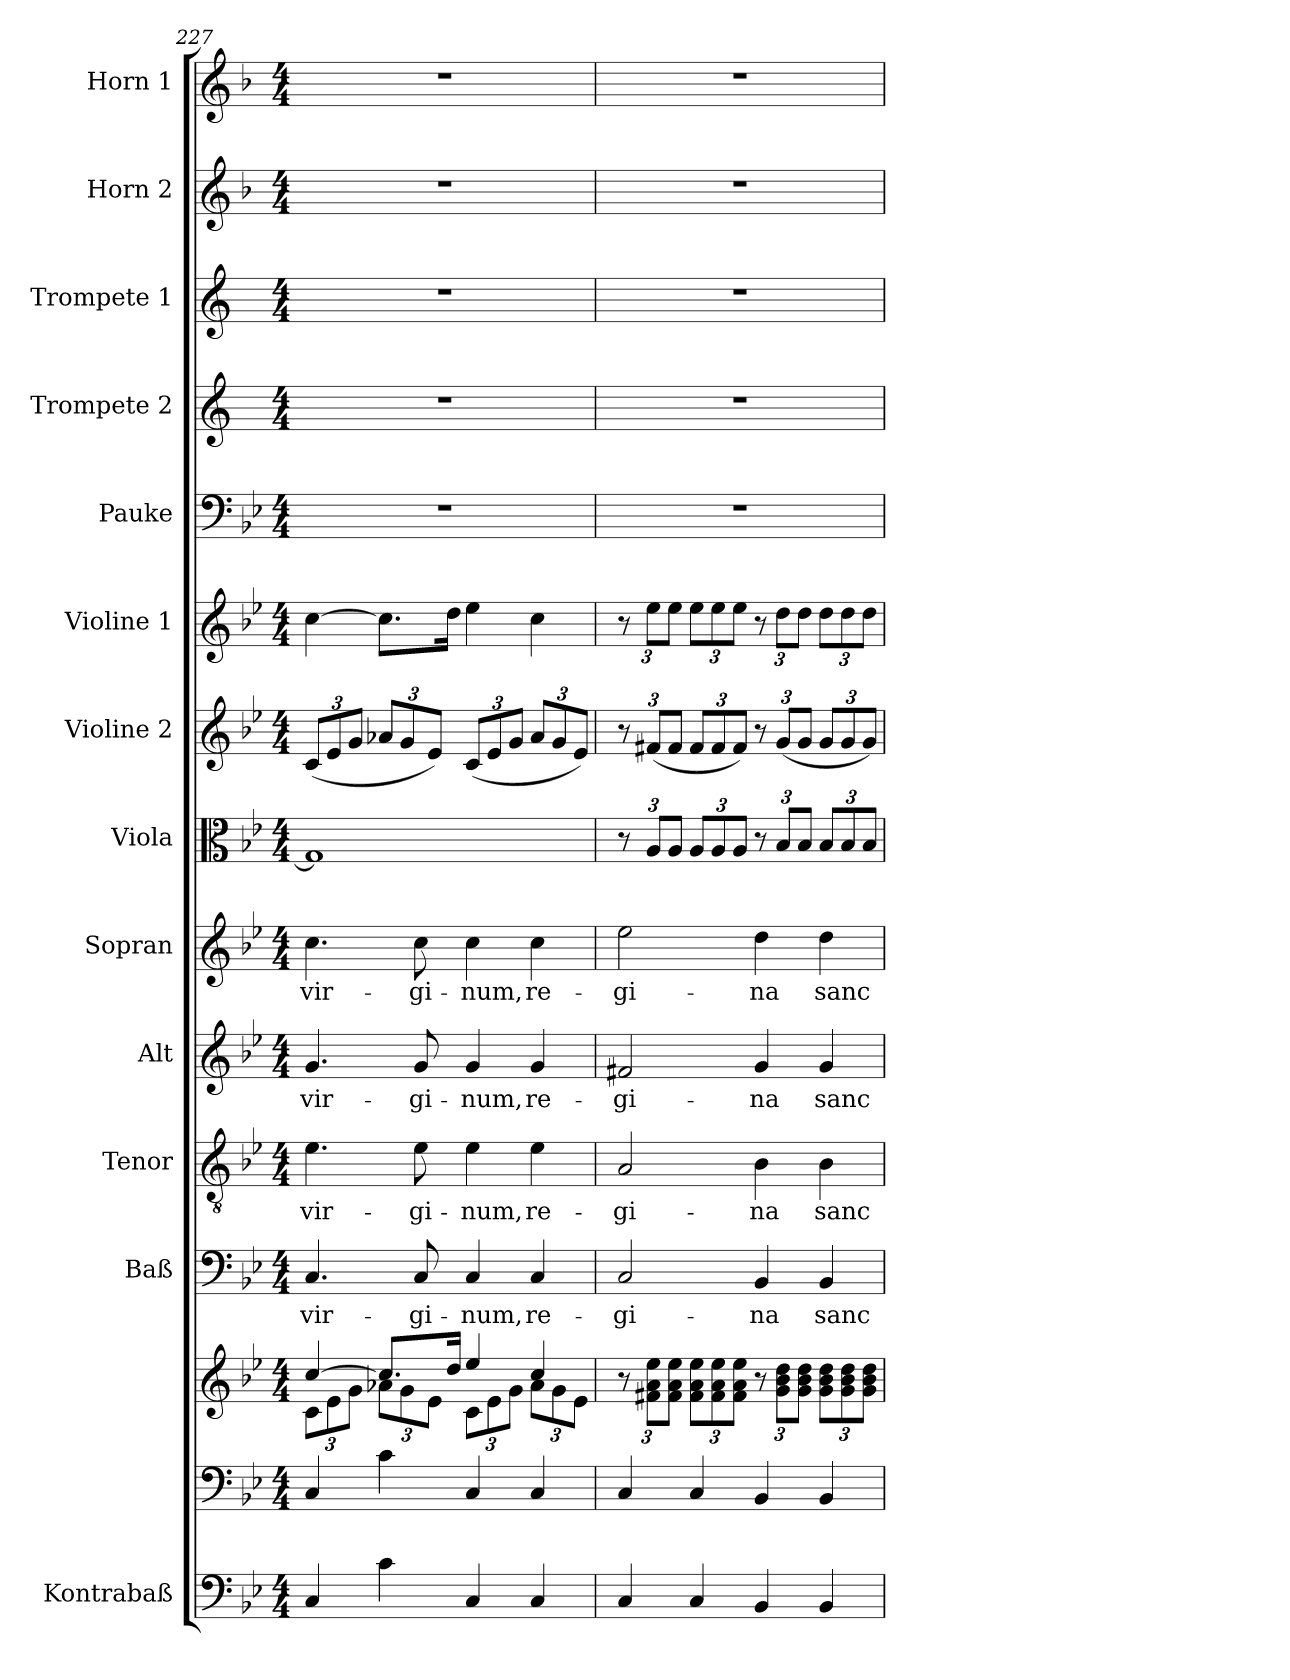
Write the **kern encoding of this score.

**kern	**kern	**kern	**kern	**text	**kern	**text	**kern	**text	**kern	**text	**kern	**kern	**kern	**kern	**kern	**kern	**kern	**kern
*part14	*part13	*part13	*part12	*part12	*part11	*part11	*part10	*part10	*part9	*part9	*part8	*part7	*part6	*part5	*part4	*part3	*part2	*part1
*staff15	*staff14	*staff13	*staff12	*staff12	*staff11	*staff11	*staff10	*staff10	*staff9	*staff9	*staff8	*staff7	*staff6	*staff5	*staff4	*staff3	*staff2	*staff1
*I"Kontrabaß	*	*	*I"Baß	*	*I"Tenor	*	*I"Alt	*	*I"Sopran	*	*I"Viola	*I"Violine 2	*I"Violine 1	*I"Pauke	*I"Trompete 2	*I"Trompete 1	*I"Horn 2	*I"Horn 1
*I'Kb.	*	*	*	*	*	*	*	*	*	*	*I'Vla.	*I'Vl. 2	*I'Vl. 1	*	*I'Tr. 2	*I'Tr. 1	*I'Hr. 2	*I'Hr. 1
*clefF4	*clefF4	*clefG2	*clefF4	*	*clefGv2	*	*clefG2	*	*clefG2	*	*clefC3	*clefG2	*clefG2	*clefF4	*clefG2	*clefG2	*clefG2	*clefG2
*ITrd7c12	*	*	*	*	*	*	*	*	*	*	*	*	*	*	*ITrd1c2	*ITrd1c2	*ITrd4c7	*ITrd4c7
*k[b-e-]	*k[b-e-]	*k[b-e-]	*k[b-e-]	*	*k[b-e-]	*	*k[b-e-]	*	*k[b-e-]	*	*k[b-e-]	*k[b-e-]	*k[b-e-]	*k[b-e-]	*k[b-e-]	*k[b-e-]	*k[b-e-]	*k[b-e-]
*B-:	*B-:	*B-:	*B-:	*	*B-:	*	*B-:	*	*B-:	*	*B-:	*B-:	*B-:	*B-:	*B-:	*B-:	*B-:	*B-:
*M4/4	*M4/4	*M4/4	*M4/4	*	*M4/4	*	*M4/4	*	*M4/4	*	*M4/4	*M4/4	*M4/4	*M4/4	*M4/4	*M4/4	*M4/4	*M4/4
=227	=227	=227	=227	=227	=227	=227	=227	=227	=227	=227	=227	=227	=227	=227	=227	=227	=227	=227
*	*	*^	*	*	*	*	*	*	*	*	*	*	*	*	*	*	*	*
*	*	*	*Xbrackettup	*	*	*	*	*	*	*	*	*	*	*	*	*	*	*	*
!	!	!	!	!	!LO:LY:b	!	!LO:LY:b	!	!LO:LY:b	!	!LO:LY:b	!	!	!	!	!	!	!	!
*	*	*	*	*	*	*	*	*	*	*	*	*	*Xbrackettup	*	*	*	*	*	*
4CC/	4C/	[>4cc/	12c\L	4.C/	vir-	4.e-\	vir-	4.g/	vir-	4.cc\	vir-	1G]	(<12c/L	[4cc\	1r	1r	1r	1r	1r
.	.	.	12e-\	.	.	.	.	.	.	.	.	.	12e-/	.	.	.	.	.	.
.	.	.	12g\J	.	.	.	.	.	.	.	.	.	12g/J	.	.	.	.	.	.
4C\	4c\	8.cc/L]	12a-X\L	.	.	.	.	.	.	.	.	.	12a-X/L	8.cc\L]	.	.	.	.	.
.	.	.	12g\	.	.	.	.	.	.	.	.	.	12g/	.	.	.	.	.	.
!	!	!	!	!	!LO:LY:b	!	!LO:LY:b	!	!LO:LY:b	!	!LO:LY:b	!	!	!	!	!	!	!	!
.	.	.	.	8C/	-gi-	8e-\	-gi-	8g/	-gi-	8cc\	-gi-	.	.	.	.	.	.	.	.
.	.	.	12e-\J	.	.	.	.	.	.	.	.	.	12e-/J)	.	.	.	.	.	.
.	.	16dd/Jk	.	.	.	.	.	.	.	.	.	.	.	16dd\Jk	.	.	.	.	.
!	!	!	!	!	!LO:LY:b	!	!LO:LY:b	!	!LO:LY:b	!	!LO:LY:b	!	!	!	!	!	!	!	!
4CC/	4C/	4ee-/	12c\L	4C/	-num,	4e-\	-num,	4g/	-num,	4cc\	-num,	.	(<12c/L	4ee-\	.	.	.	.	.
.	.	.	12e-\	.	.	.	.	.	.	.	.	.	12e-/	.	.	.	.	.	.
.	.	.	12g\J	.	.	.	.	.	.	.	.	.	12g/J	.	.	.	.	.	.
!	!	!	!	!	!LO:LY:b	!	!LO:LY:b	!	!LO:LY:b	!	!LO:LY:b	!	!	!	!	!	!	!	!
4CC/	4C/	4cc/	12a-\L	4C/	re-	4e-\	re-	4g/	re-	4cc\	re-	.	12a-/L	4cc\	.	.	.	.	.
.	.	.	12g\	.	.	.	.	.	.	.	.	.	12g/	.	.	.	.	.	.
.	.	.	12e-\J	.	.	.	.	.	.	.	.	.	12e-/J)	.	.	.	.	.	.
=228	=228	=228	=228	=228	=228	=228	=228	=228	=228	=228	=228	=228	=228	=228	=228	=228	=228	=228	=228
!	!	!	!	!	!LO:LY:b	!	!LO:LY:b	!	!LO:LY:b	!	!LO:LY:b	!	!	!	!	!	!	!	!
*	*	*v	*v	*	*	*	*	*	*	*	*	*	*	*	*	*	*	*	*
*	*	*	*	*	*	*	*	*	*	*	*Xbrackettup	*	*Xbrackettup	*	*	*	*	*
4CC/	4C/	12r	2C/	-gi-	2A/	-gi-	2f#X/	-gi-	2ee-\	-gi-	12r	12r	12r	1r	1r	1r	1r	1r
.	.	12f#X\ 12a\ 12ee-\L	.	.	.	.	.	.	.	.	12A/L	(<12f#X/L	12ee-\L	.	.	.	.	.
.	.	12f#\ 12a\ 12ee-\J	.	.	.	.	.	.	.	.	12A/J	12f#/J	12ee-\J	.	.	.	.	.
4CC/	4C/	12f#\ 12a\ 12ee-\L	.	.	.	.	.	.	.	.	12A/L	12f#/L	12ee-\L	.	.	.	.	.
.	.	12f#\ 12a\ 12ee-\	.	.	.	.	.	.	.	.	12A/	12f#/	12ee-\	.	.	.	.	.
.	.	12f#\ 12a\ 12ee-\J	.	.	.	.	.	.	.	.	12A/J	12f#/J)	12ee-\J	.	.	.	.	.
!	!	!	!	!LO:LY:b	!	!LO:LY:b	!	!LO:LY:b	!	!LO:LY:b	!	!	!	!	!	!	!	!
4BBB-/	4BB-/	12r	4BB-/	-na	4B-\	-na	4g/	-na	4dd\	-na	12r	12r	12r	.	.	.	.	.
.	.	12g\ 12b-\ 12dd\L	.	.	.	.	.	.	.	.	12B-/L	(<12g/L	12dd\L	.	.	.	.	.
.	.	12g\ 12b-\ 12dd\J	.	.	.	.	.	.	.	.	12B-/J	12g/J	12dd\J	.	.	.	.	.
!	!	!	!	!LO:LY:b	!	!LO:LY:b	!	!LO:LY:b	!	!LO:LY:b	!	!	!	!	!	!	!	!
4BBB-/	4BB-/	12g\ 12b-\ 12dd\L	4BB-/	sanc-	4B-\	sanc-	4g/	sanc-	4dd\	sanc-	12B-/L	12g/L	12dd\L	.	.	.	.	.
.	.	12g\ 12b-\ 12dd\	.	.	.	.	.	.	.	.	12B-/	12g/	12dd\	.	.	.	.	.
.	.	12g\ 12b-\ 12dd\J	.	.	.	.	.	.	.	.	12B-/J	12g/J)	12dd\J	.	.	.	.	.
=	=	=	=	=	=	=	=	=	=	=	=	=	=	=	=	=	=	=
*-	*-	*-	*-	*-	*-	*-	*-	*-	*-	*-	*-	*-	*-	*-	*-	*-	*-	*-
